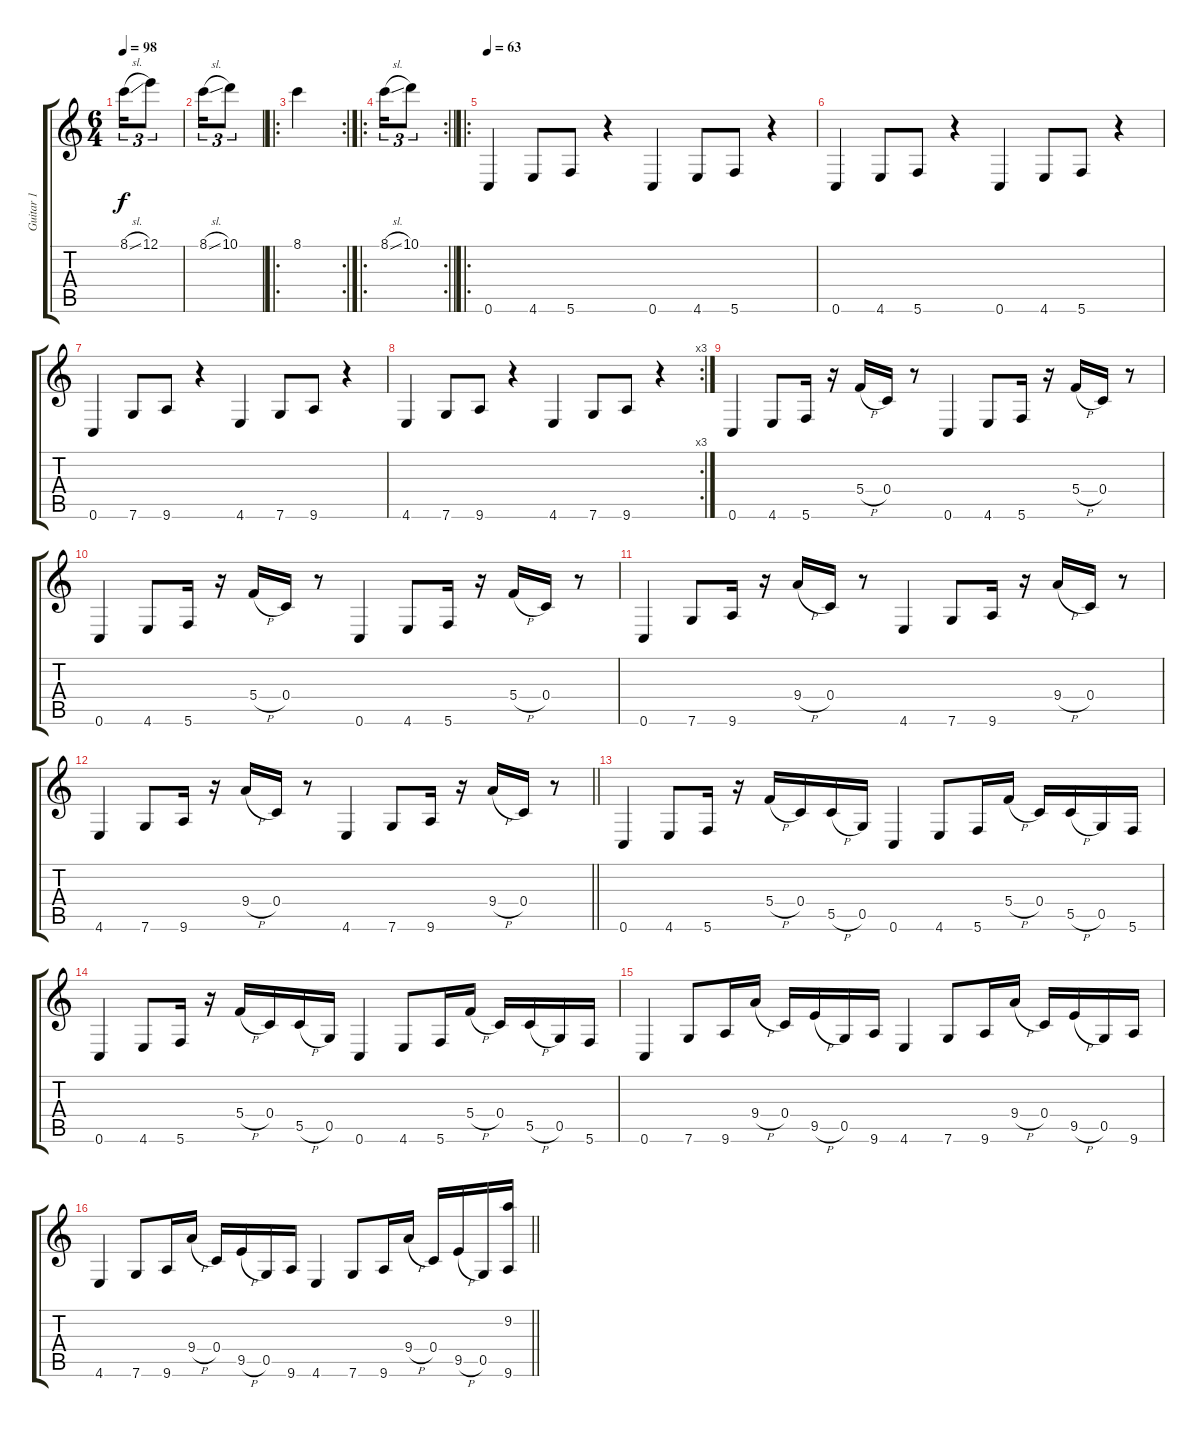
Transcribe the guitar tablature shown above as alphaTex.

\track ("Guitar 1" "Guitar 1") {instrument distortionguitar}
\staff {score tabs}
\tuning (E4 C4 G3 C3 G2 C2) {hide}
\ts (6 4)
\tempo 98
\clef g2
\ks c
8.1{sl}.16{tu (3 2) dy f} 12.1.8{tu (3 2)} |
8.1{sl}.16{tu (3 2)} 10.1.8{tu (3 2)} |
\ro
\rc 2
8.1.4 |
\ro
\rc 2
\barLineRight lightlight
8.1{sl}.16{tu (3 2)} 10.1.8{tu (3 2)} |
\ro
\tempo 63
0.6.4 4.6.8 5.6.8 r.4 0.6.4 4.6.8 5.6.8 r.4 |
0.6.4 4.6.8 5.6.8 r.4 0.6.4 4.6.8 5.6.8 r.4 |
0.6.4 7.6.8 9.6.8 r.4 4.6.4 7.6.8 9.6.8 r.4 |
\rc 3
4.6.4 7.6.8 9.6.8 r.4 4.6.4 7.6.8 9.6.8 r.4 |
0.6.4 4.6.8 5.6.16 r.16 5.4{h}.16 0.4.16 r.8 0.6.4 4.6.8 5.6.16 r.16 5.4{h}.16 0.4.16 r.8 |
0.6.4 4.6.8 5.6.16 r.16 5.4{h}.16 0.4.16 r.8 0.6.4 4.6.8 5.6.16 r.16 5.4{h}.16 0.4.16 r.8 |
0.6.4 7.6.8 9.6.16 r.16 9.4{h}.16 0.4.16 r.8 4.6.4 7.6.8 9.6.16 r.16 9.4{h}.16 0.4.16 r.8 |
\barLineRight lightlight
4.6.4 7.6.8 9.6.16 r.16 9.4{h}.16 0.4.16 r.8 4.6.4 7.6.8 9.6.16 r.16 9.4{h}.16 0.4.16 r.8 |
0.6.4 4.6.8 5.6.16 r.16 5.4{h}.16 0.4.16 5.5{h}.16 0.5.16 0.6.4 4.6.8 5.6.16 5.4{h}.16 0.4.16 5.5{h}.16 0.5.16 5.6.16 |
0.6.4 4.6.8 5.6.16 r.16 5.4{h}.16 0.4.16 5.5{h}.16 0.5.16 0.6.4 4.6.8 5.6.16 5.4{h}.16 0.4.16 5.5{h}.16 0.5.16 5.6.16 |
0.6.4 7.6.8 9.6.16 9.4{h}.16 0.4.16 9.5{h}.16 0.5.16 9.6.16 4.6.4 7.6.8 9.6.16 9.4{h}.16 0.4.16 9.5{h}.16 0.5.16 9.6.16 |
\barLineRight lightlight
4.6.4 7.6.8 9.6.16 9.4{h}.16 0.4.16 9.5{h}.16 0.5.16 9.6.16 4.6.4 7.6.8 9.6.16 9.4{h}.16 0.4.16 9.5{h}.16 0.5.16 (9.2 9.6).16
